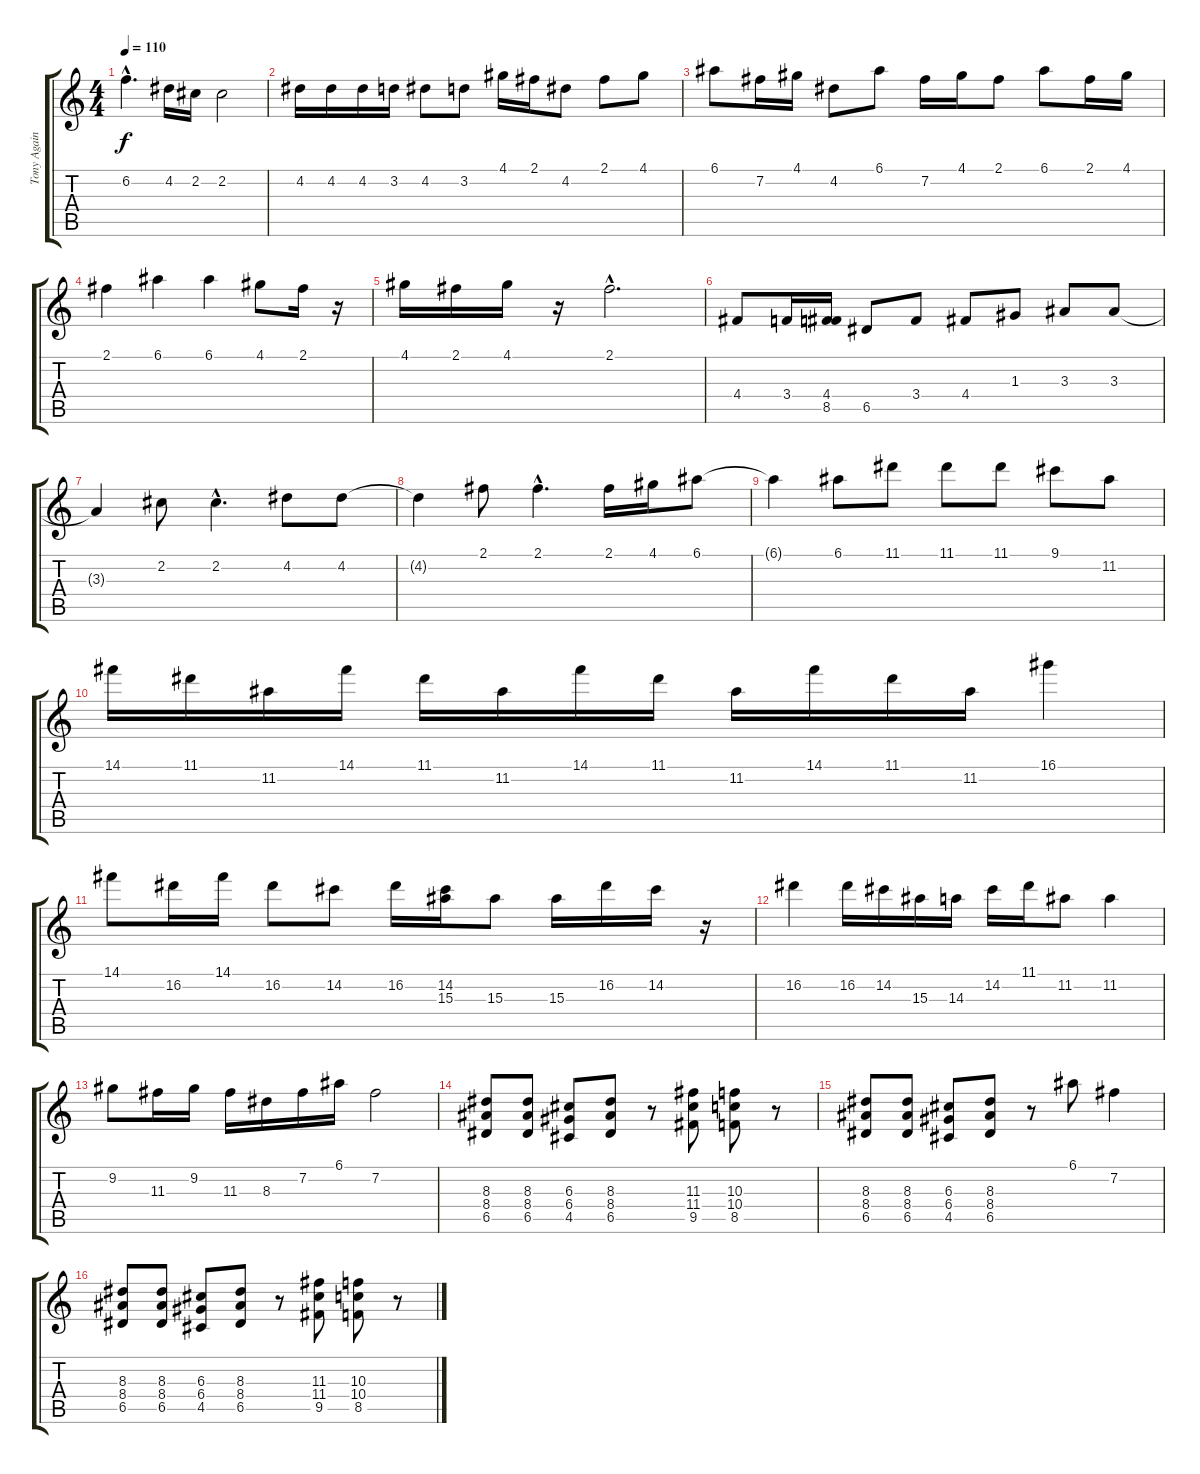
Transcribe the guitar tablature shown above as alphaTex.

\track ("Tony Again (Ovd Guitar)" "Tony Again") {instrument overdrivenguitar}
\staff {score tabs}
\tuning (E4 B3 G3 D3 A2 E2) {hide}
\ts (4 4)
\tempo 110
\clef g2
\ks c
6.2{hac t}.4{d dy f} 4.2.16 2.2.16 2.2.2 |
4.2.16 4.2.16 4.2.16 3.2.16 4.2.8 3.2.8 4.1.16 2.1.16 4.2.8 2.1.8 4.1.8 |
6.1.8 7.2.16 4.1.16 4.2.8 6.1.8 7.2.16 4.1.16 2.1.8 6.1.8 2.1.16 4.1.16 |
2.1.4 6.1.4 6.1.4 4.1.8 2.1.16 r.16 |
4.1.16 2.1.16 4.1.16 r.16 2.1{hac}.2{d} |
4.4.8 3.4.16 (4.4 8.5).16 6.5.8 3.4.8 4.4.8 1.3.8 3.3.8 3.3.8 |
3.3{t}.4 2.2.8 2.2{hac}.4{d} 4.2.8 4.2.8 |
4.2{t}.4 2.1.8 2.1{hac}.4{d} 2.1.16 4.1.16 6.1.8 |
6.1{t}.4 6.1.8 11.1.8 11.1.8 11.1.8 9.1.8 11.2.8 |
14.1.16 11.1.16 11.2.16 14.1.16 11.1.16 11.2.16 14.1.16 11.1.16 11.2.16 14.1.16 11.1.16 11.2.16 16.1.4 |
14.1.8 16.2.16 14.1.16 16.2.8 14.2.8 16.2.16 (14.2 15.3).16 15.3.8 15.3.16 16.2.16 14.2.16 r.16 |
16.2.4 16.2.16 14.2.16 15.3.16 14.3.16 14.2.16 11.1.16 11.2.8 11.2.4 |
9.2.8 11.3.16 9.2.16 11.3.16 8.3.16 7.2.16 6.1.16 7.2.2 |
(8.3 8.4 6.5).8 (8.3 8.4 6.5).8 (6.3 6.4 4.5).8 (8.3 8.4 6.5).8 r.8 (11.3 11.4 9.5).8 (10.3 10.4 8.5).8 r.8 |
(8.3 8.4 6.5).8 (8.3 8.4 6.5).8 (6.3 6.4 4.5).8 (8.3 8.4 6.5).8 r.8 6.1.8 7.2.4 |
(8.3 8.4 6.5).8 (8.3 8.4 6.5).8 (6.3 6.4 4.5).8 (8.3 8.4 6.5).8 r.8 (11.3 11.4 9.5).8 (10.3 10.4 8.5).8 r.8
